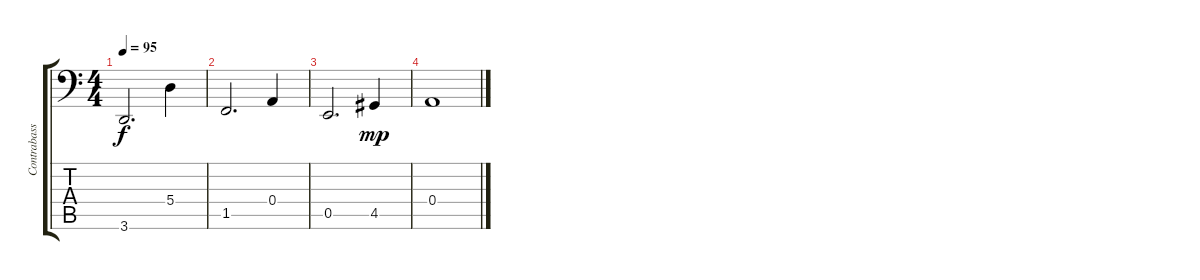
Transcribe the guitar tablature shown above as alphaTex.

\track ("Contrabass" "Contrabass") {instrument acousticbass}
\staff {score tabs}
\tuning (C3 G2 D2 A1 E1 B0) {hide}
\ts (4 4)
\tempo 95
\clef f4
\ks aminor
3.6.2{d dy f} 5.4.4 |
1.5.2{d} 0.4.4 |
0.5.2{d} 4.5.4{dy mp} |
0.4.1
